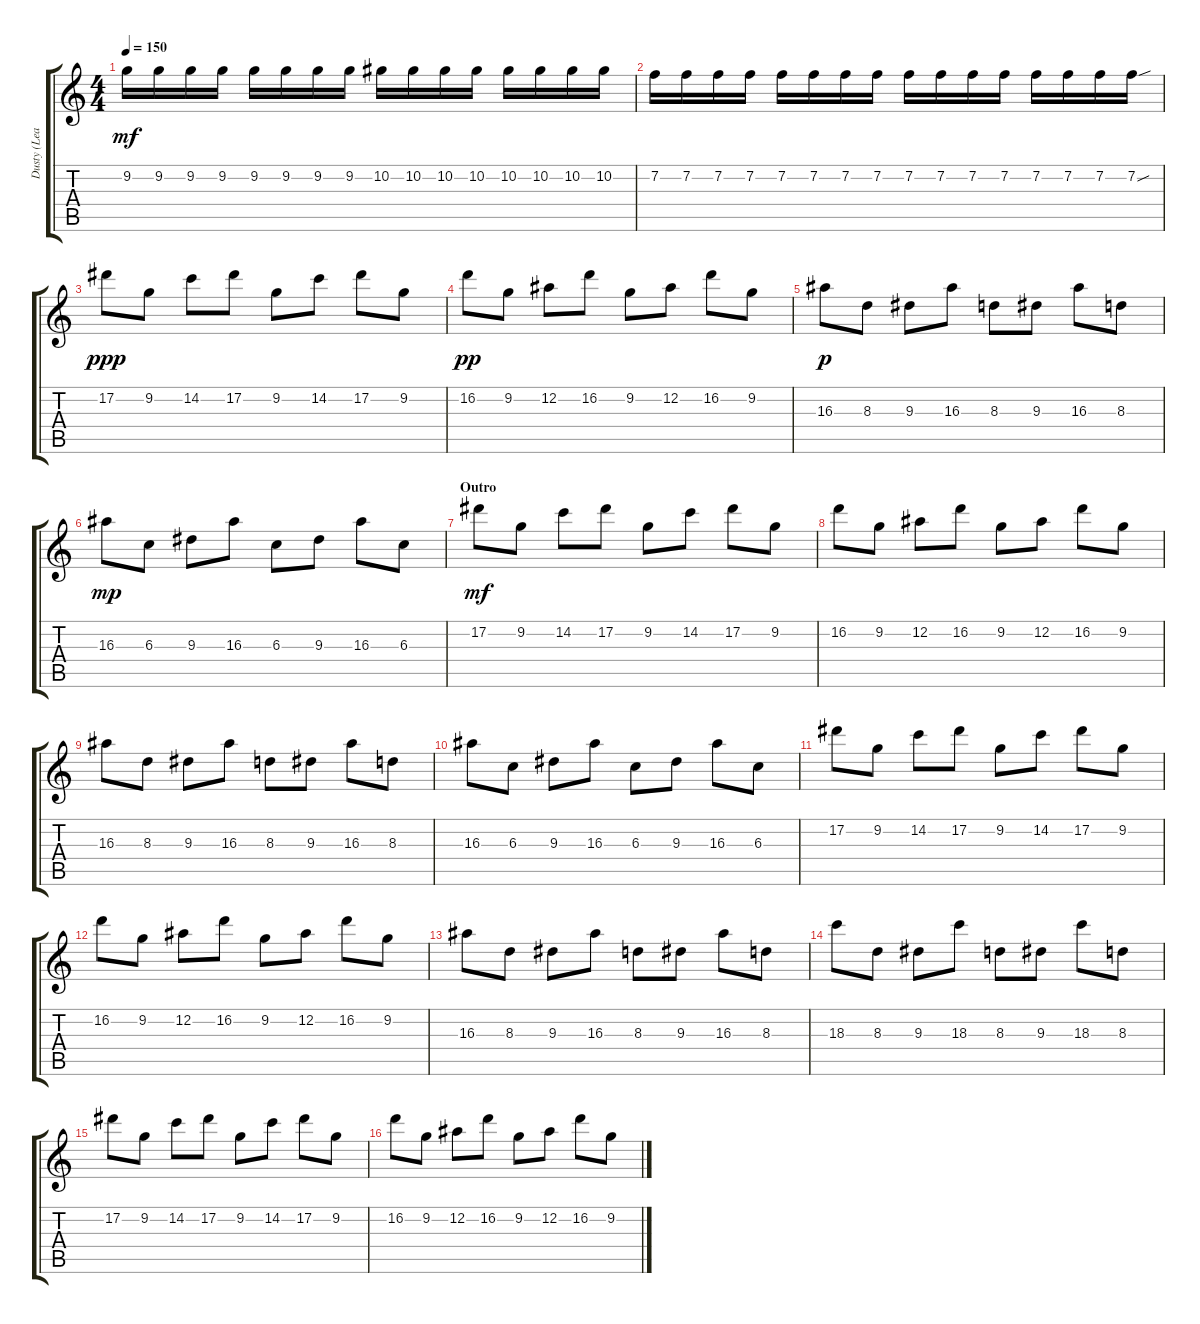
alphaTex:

\track ("Dusty (Lead)" "Dusty (Lea") {instrument distortionguitar}
\staff {score tabs}
\tuning (Eb4 Bb3 Gb3 Db3 Ab2 Db2) {hide}
\ts (4 4)
\tempo 150
\clef g2
\ks c
9.2.16{dy mf} 9.2.16 9.2.16 9.2.16 9.2.16 9.2.16 9.2.16 9.2.16 10.2.16 10.2.16 10.2.16 10.2.16 10.2.16 10.2.16 10.2.16 10.2.16 |
7.2.16 7.2.16 7.2.16 7.2.16 7.2.16 7.2.16 7.2.16 7.2.16 7.2.16 7.2.16 7.2.16 7.2.16 7.2.16 7.2.16 7.2.16 7.2{sou}.16 |
17.2.8{dy ppp} 9.2.8 14.2.8 17.2.8 9.2.8 14.2.8 17.2.8 9.2.8 |
16.2.8{dy pp} 9.2.8 12.2.8 16.2.8 9.2.8 12.2.8 16.2.8 9.2.8 |
16.3.8{dy p} 8.3.8 9.3.8 16.3.8 8.3.8 9.3.8 16.3.8 8.3.8 |
16.3.8{dy mp} 6.3.8 9.3.8 16.3.8 6.3.8 9.3.8 16.3.8 6.3.8 |
\section ("" "Outro")
17.2.8{dy mf} 9.2.8 14.2.8 17.2.8 9.2.8 14.2.8 17.2.8 9.2.8 |
16.2.8 9.2.8 12.2.8 16.2.8 9.2.8 12.2.8 16.2.8 9.2.8 |
16.3.8 8.3.8 9.3.8 16.3.8 8.3.8 9.3.8 16.3.8 8.3.8 |
16.3.8 6.3.8 9.3.8 16.3.8 6.3.8 9.3.8 16.3.8 6.3.8 |
17.2.8 9.2.8 14.2.8 17.2.8 9.2.8 14.2.8 17.2.8 9.2.8 |
16.2.8 9.2.8 12.2.8 16.2.8 9.2.8 12.2.8 16.2.8 9.2.8 |
16.3.8 8.3.8 9.3.8 16.3.8 8.3.8 9.3.8 16.3.8 8.3.8 |
18.3.8 8.3.8 9.3.8 18.3.8 8.3.8 9.3.8 18.3.8 8.3.8 |
17.2.8 9.2.8 14.2.8 17.2.8 9.2.8 14.2.8 17.2.8 9.2.8 |
16.2.8 9.2.8 12.2.8 16.2.8 9.2.8 12.2.8 16.2.8 9.2.8
